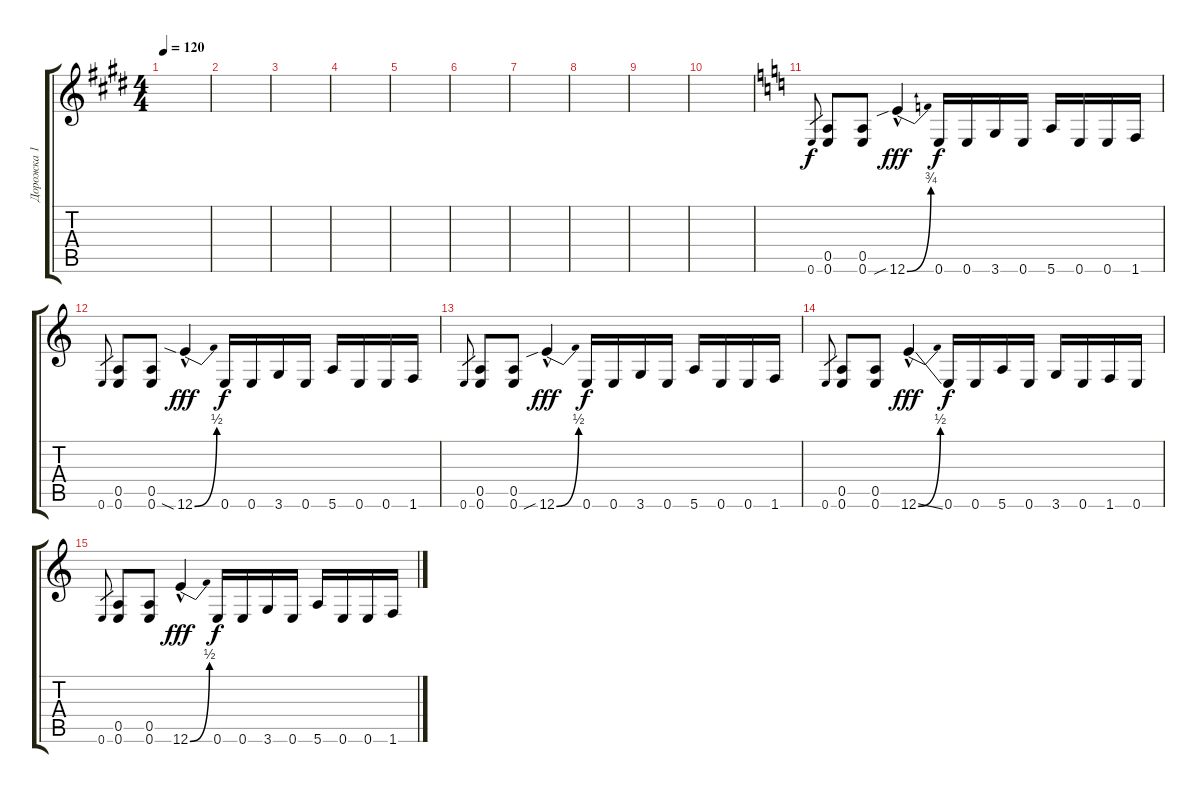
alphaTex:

\track ("Дорожка 1" "Дорожка 1") {instrument distortionguitar}
\staff {score tabs}
\tuning (E4 B3 G3 D3 A2 E2) {hide}
\ts (4 4)
\tempo 120
\clef g2
\ks c#minor
|
|
|
|
|
|
|
|
|
|
\ks c
0.6.8{gr} (0.5 0.6).8 (0.5 0.6).8 12.6{be (bend 0 0 60 3) sib hac}.4{dy fff} 0.6.16{dy f} 0.6.16 3.6.16 0.6.16 5.6.16 0.6.16 0.6.16 1.6.16 |
0.6.8{gr} (0.5 0.6).8 (0.5 0.6).8 12.6{be (bend 0 0 60 2) sia hac}.4{dy fff} 0.6.16{dy f} 0.6.16 3.6.16 0.6.16 5.6.16 0.6.16 0.6.16 1.6.16 |
0.6.8{gr} (0.5 0.6).8 (0.5 0.6).8 12.6{be (bend 0 0 60 2) sib hac}.4{dy fff} 0.6.16{dy f} 0.6.16 3.6.16 0.6.16 5.6.16 0.6.16 0.6.16 1.6.16 |
0.6.8{gr} (0.5 0.6).8 (0.5 0.6).8 12.6{be (bend 0 0 60 2) ss hac}.4{dy fff} 0.6.16{dy f} 0.6.16 5.6.16 0.6.16 3.6.16 0.6.16 1.6.16 0.6.16 |
0.6.8{gr} (0.5 0.6).8 (0.5 0.6).8 12.6{be (bend 0 0 60 2) hac}.4{dy fff} 0.6.16{dy f} 0.6.16 3.6.16 0.6.16 5.6.16 0.6.16 0.6.16 1.6.16
